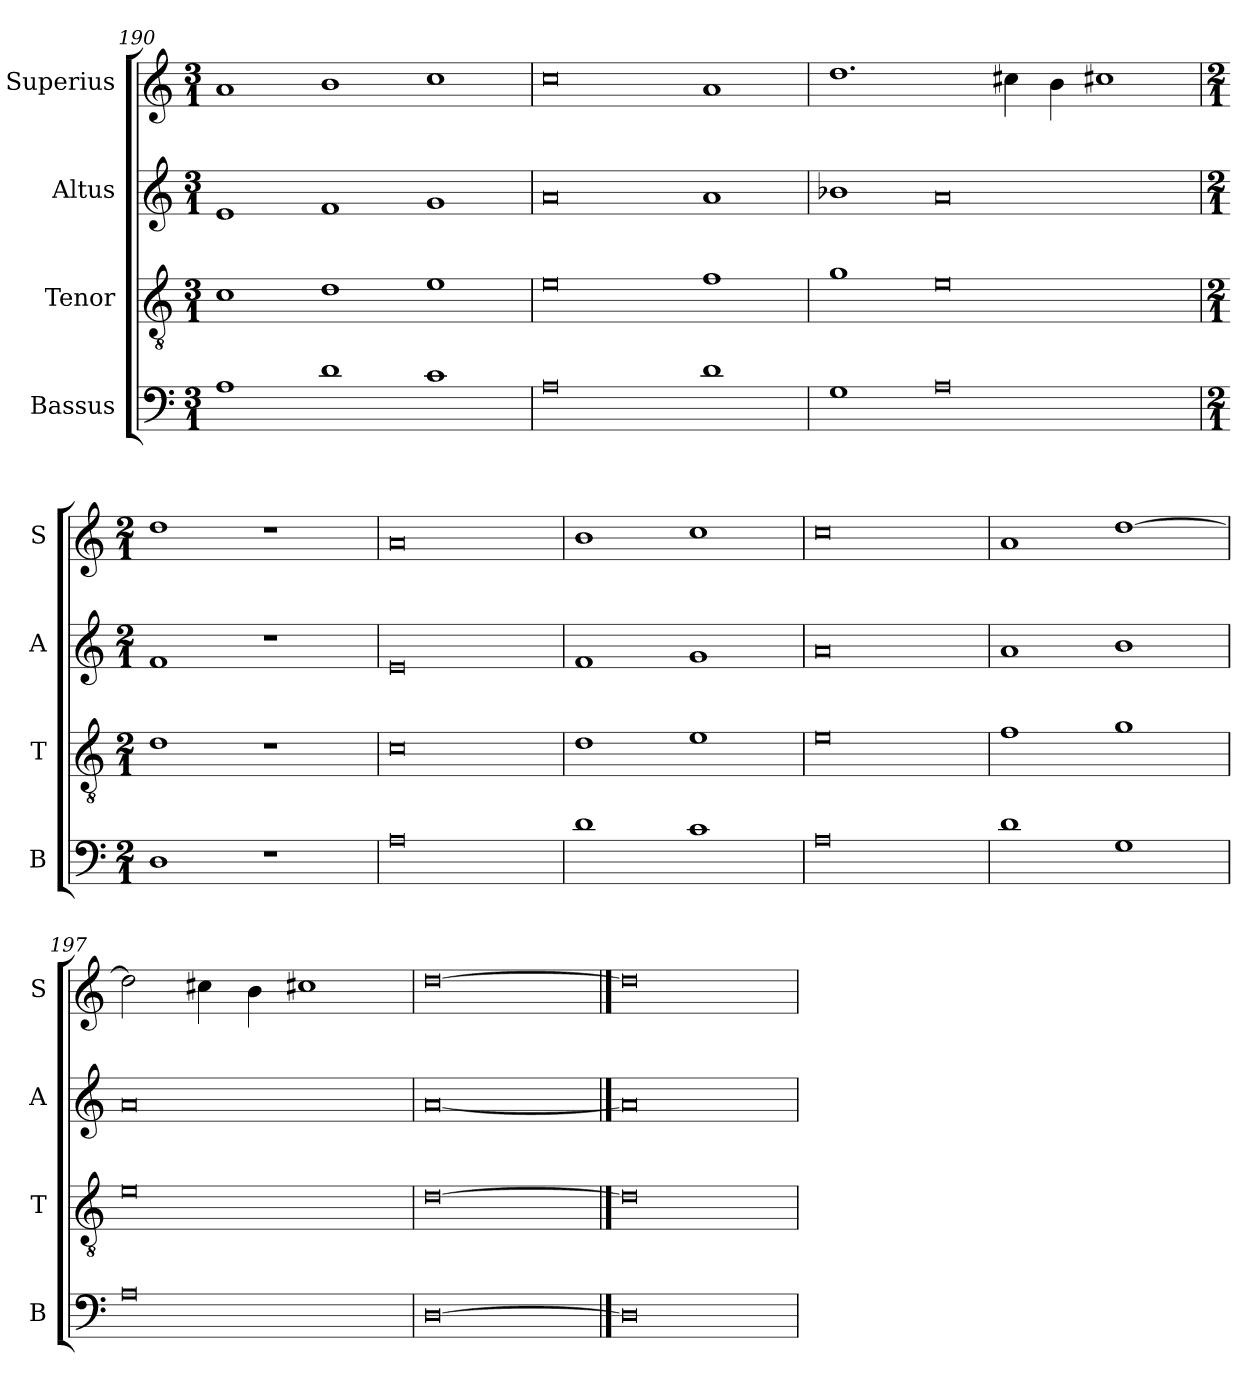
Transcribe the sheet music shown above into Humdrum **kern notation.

**kern	**kern	**kern	**kern
*part4	*part3	*part2	*part1
*staff4	*staff3	*staff2	*staff1
*I"Bassus	*I"Tenor	*I"Altus	*I"Superius
*I'B	*I'T	*I'A	*I'S
*clefF4	*clefGv2	*clefG2	*clefG2
*k[]	*k[]	*k[]	*k[]
*C:	*C:	*C:	*C:
*M3/1	*M3/1	*M3/1	*M3/1
=190	=190	=190	=190
1A	1c	1e	1a
1d	1d	1f	1b
1c	1e	1g	1cc
=191	=191	=191	=191
0A	0e	0a	0cc
1d	1f	1a	1a
=192	=192	=192	=192
1G	1g	1b-X	1.dd
0A	0e	0a	.
.	.	.	4cc#X
.	.	.	4b
.	.	.	1cc#X
=	=	=	=
*M2/1	*M2/1	*M2/1	*M2/1
1D	1d	1f	1dd
1r	1r	1r	1r
=193	=193	=193	=193
0A	0c	0e	0a
=194	=194	=194	=194
1d	1d	1f	1b
1c	1e	1g	1cc
=195	=195	=195	=195
0A	0e	0a	0cc
=196	=196	=196	=196
1d	1f	1a	1a
1G	1g	1b	[1dd
=197	=197	=197	=197
0A	0e	0a	2dd]
.	.	.	4cc#X
.	.	.	4b
.	.	.	1cc#X
=198	=198	=198	=198
[0D	[0d	[0a	[0dd
==199	==199	==199	==199
0D]	0d]	0a]	0dd]
=	=	=	=
*-	*-	*-	*-
